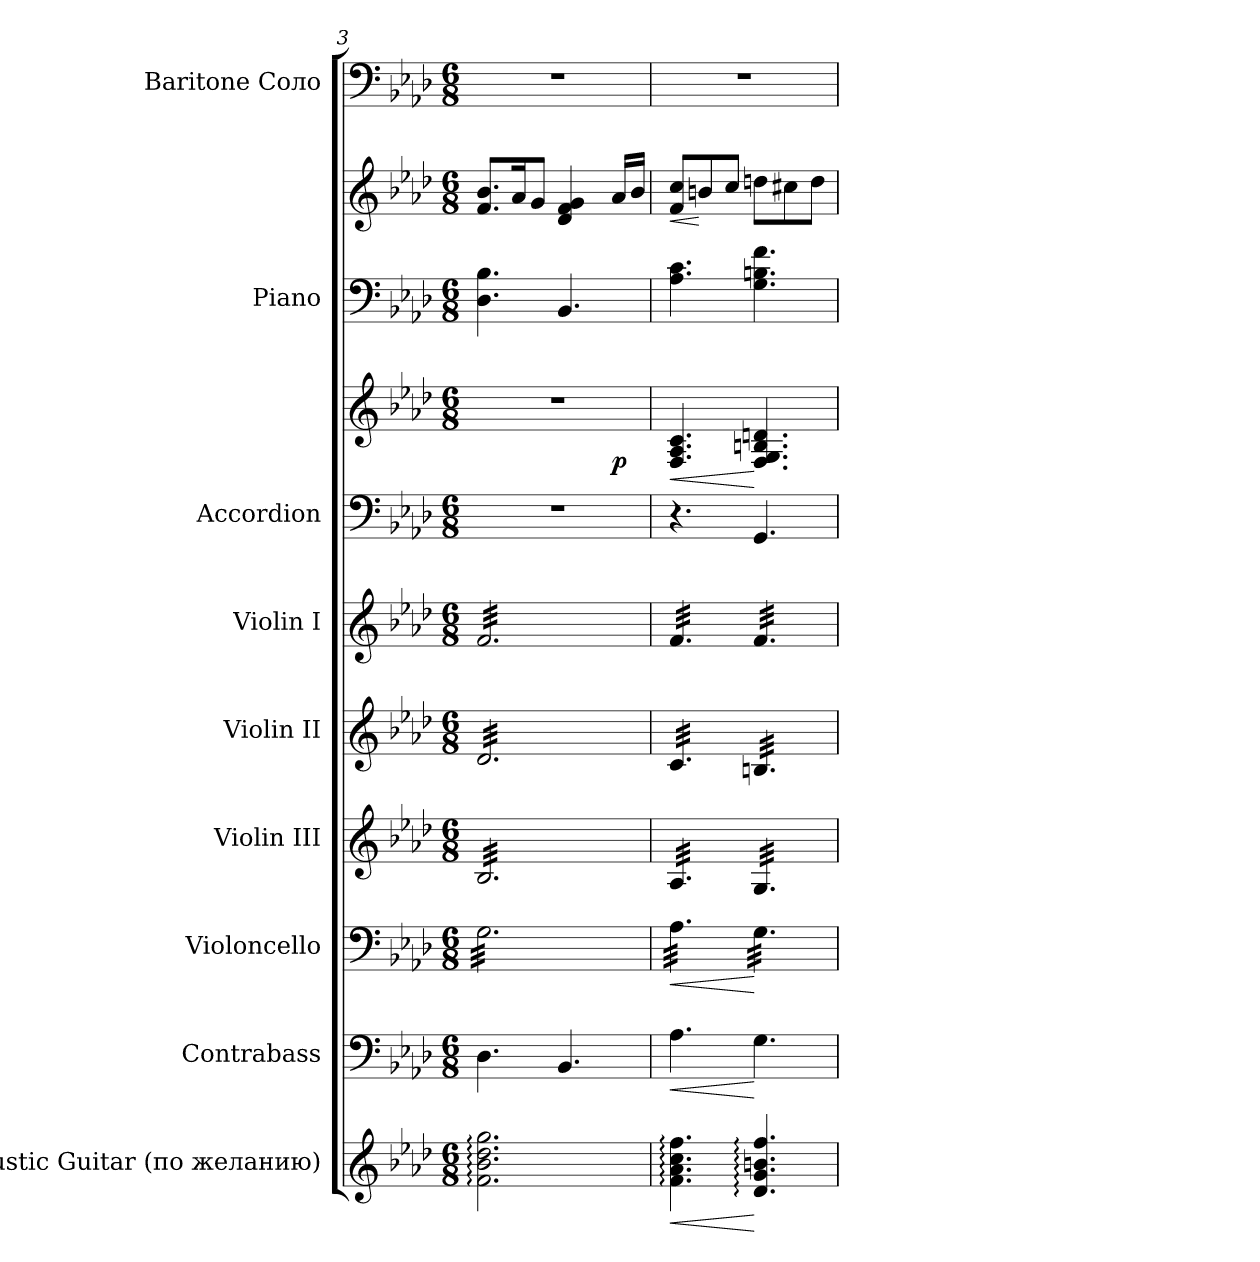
**kern	**dynam	**kern	**dynam	**kern	**dynam	**kern	**kern	**kern	**kern	**kern	**dynam	**kern	**kern	**dynam	**kern
*part9	*part9	*part8	*part8	*part7	*part7	*part6	*part5	*part4	*part3	*part3	*part3	*part2	*part2	*part2	*part1
*staff11	*staff11	*staff10	*staff10	*staff9	*staff9	*staff8	*staff7	*staff6	*staff5	*staff4	*staff4/5	*staff3	*staff2	*staff2/3	*staff1
*I"Acoustic Guitar (по желанию)	*	*I"Contrabass	*	*I"Violoncello	*	*I"Violin III	*I"Violin II	*I"Violin I	*I"Accordion	*	*	*I"Piano	*	*	*I"Baritone Соло
*I'A. Gtr.	*	*I'Cb.	*	*I'Vc.	*	*I'Vln. III	*I'Vln. II	*I'Vln. I	*I'Accord.	*	*	*I'Pno.	*	*	*I'Bar.
*clefG2	*	*clefF4	*	*clefF4	*	*clefG2	*clefG2	*clefG2	*clefF4	*clefG2	*	*clefF4	*clefG2	*	*clefF4
*ITrd7c12	*	*ITrd7c12	*	*	*	*	*	*	*	*	*	*	*	*	*
*k[b-e-a-d-]	*	*k[b-e-a-d-]	*	*k[b-e-a-d-]	*	*k[b-e-a-d-]	*k[b-e-a-d-]	*k[b-e-a-d-]	*k[b-e-a-d-]	*k[b-e-a-d-]	*	*k[b-e-a-d-]	*k[b-e-a-d-]	*	*k[b-e-a-d-]
*f:	*	*f:	*	*f:	*	*f:	*f:	*f:	*f:	*f:	*	*f:	*f:	*	*f:
*M6/8	*	*M6/8	*	*M6/8	*	*M6/8	*M6/8	*M6/8	*M6/8	*M6/8	*	*M6/8	*M6/8	*	*M6/8
=3	=3	=3	=3	=3	=3	=3	=3	=3	=3	=3	=3	=3	=3	=3	=3
!	!	!	!	!	!	!	!	!	!LO:N:vis=1	!LO:N:vis=1	!	!	!	!	!LO:N:vis=1
*	*	*	*	*	*	*	*	*	*	*^	*	*	*	*	*
*	*	*	*	*tremolo	*	*	*	*	*	*	*	*	*	*	*	*
*	*	*	*	*	*	*tremolo	*	*	*	*	*	*	*	*	*	*
*	*	*	*	*	*	*	*tremolo	*	*	*	*	*	*	*	*	*
*	*	*	*	*	*	*	*	*tremolo	*	*	*	*	*	*	*	*
2.Fi\: 2.B-i: 2.d-i: 2.gi:	.	4.DD-i\	.	32Gi\LLL	.	32B-i/LLL	32d-i/LLL	32fi/LLL	2.r	2.r	2ryy	.	4.D-i\ 4.B-i	8.fi/ 8.b-i/L	.	2.r
.	.	.	.	32Gi\	.	32B-i/	32d-i/	32fi/	.	.	.	.	.	.	.	.
.	.	.	.	32Gi\	.	32B-i/	32d-i/	32fi/	.	.	.	.	.	.	.	.
.	.	.	.	32Gi\	.	32B-i/	32d-i/	32fi/	.	.	.	.	.	.	.	.
.	.	.	.	32Gi\	.	32B-i/	32d-i/	32fi/	.	.	.	.	.	.	.	.
.	.	.	.	32Gi\	.	32B-i/	32d-i/	32fi/	.	.	.	.	.	.	.	.
.	.	.	.	32Gi\	.	32B-i/	32d-i/	32fi/	.	.	.	.	.	16a-i/K	.	.
.	.	.	.	32Gi\	.	32B-i/	32d-i/	32fi/	.	.	.	.	.	.	.	.
.	.	.	.	32Gi\	.	32B-i/	32d-i/	32fi/	.	.	.	.	.	8gi/J	.	.
.	.	.	.	32Gi\	.	32B-i/	32d-i/	32fi/	.	.	.	.	.	.	.	.
.	.	.	.	32Gi\	.	32B-i/	32d-i/	32fi/	.	.	.	.	.	.	.	.
.	.	.	.	32Gi\	.	32B-i/	32d-i/	32fi/	.	.	.	.	.	.	.	.
.	.	4.BBB-i/	.	32Gi\	.	32B-i/	32d-i/	32fi/	.	.	.	.	4.BB-i/	4d-i/ 4fi 4gi	.	.
.	.	.	.	32Gi\	.	32B-i/	32d-i/	32fi/	.	.	.	.	.	.	.	.
.	.	.	.	32Gi\	.	32B-i/	32d-i/	32fi/	.	.	.	.	.	.	.	.
.	.	.	.	32Gi\	.	32B-i/	32d-i/	32fi/	.	.	.	.	.	.	.	.
.	.	.	.	32Gi\	.	32B-i/	32d-i/	32fi/	.	.	8ryy	.	.	.	.	.
.	.	.	.	32Gi\	.	32B-i/	32d-i/	32fi/	.	.	.	.	.	.	.	.
.	.	.	.	32Gi\	.	32B-i/	32d-i/	32fi/	.	.	.	.	.	.	.	.
.	.	.	.	32Gi\	.	32B-i/	32d-i/	32fi/	.	.	.	.	.	.	.	.
.	.	.	.	32Gi\	.	32B-i/	32d-i/	32fi/	.	.	8ryy	p	.	16a-i/LL	.	.
.	.	.	.	32Gi\	.	32B-i/	32d-i/	32fi/	.	.	.	.	.	.	.	.
.	.	.	.	32Gi\	.	32B-i/	32d-i/	32fi/	.	.	.	.	.	16b-i/JJ	.	.
.	.	.	.	32Gi\JJJ	.	32B-i/JJJ	32d-i/JJJ	32fi/JJJ	.	.	.	.	.	.	.	.
=4	=4	=4	=4	=4	=4	=4	=4	=4	=4	=4	=4	=4	=4	=4	=4	=4
!	!LO:HP:b	!	!LO:HP:b	!	!LO:HP:b	!	!	!	!	!	!	!LO:HP:b	!	!	!LO:HP:b	!LO:N:vis=1
*	*	*	*	*	*	*	*	*	*	*v	*v	*	*	*	*	*
4.Fi\: 4.A-i: 4.ci: 4.fi:	<	4.AA-i\	<	32A-i\LLL	<	32A-i/LLL	32ci/LLL	32fi/LLL	4.r	4.Fi/ 4.A-i 4.ci	<	4.A-i\ 4.ci	8fi/ 8cci/L	<	2.r
.	.	.	.	32A-i\	.	32A-i/	32ci/	32fi/	.	.	.	.	.	.	.
.	.	.	.	32A-i\	.	32A-i/	32ci/	32fi/	.	.	.	.	.	.	.
.	.	.	.	32A-i\	.	32A-i/	32ci/	32fi/	.	.	.	.	.	.	.
.	.	.	.	32A-i\	.	32A-i/	32ci/	32fi/	.	.	.	.	8bni/	[	.
.	.	.	.	32A-i\	.	32A-i/	32ci/	32fi/	.	.	.	.	.	.	.
.	.	.	.	32A-i\	.	32A-i/	32ci/	32fi/	.	.	.	.	.	.	.
.	.	.	.	32A-i\	.	32A-i/	32ci/	32fi/	.	.	.	.	.	.	.
.	.	.	.	32A-i\	.	32A-i/	32ci/	32fi/	.	.	.	.	8cci/J	.	.
.	.	.	.	32A-i\	.	32A-i/	32ci/	32fi/	.	.	.	.	.	.	.
.	.	.	.	32A-i\	.	32A-i/	32ci/	32fi/	.	.	.	.	.	.	.
.	.	.	.	32A-i\JJJ	.	32A-i/JJJ	32ci/JJJ	32fi/JJJ	.	.	.	.	.	.	.
4.D-i/: 4.Gi: 4.Bni: 4.fi:	[	4.GGi\	[	32Gi\LLL	[	32Gi/LLL	32Bni/LLL	32fi/LLL	4.GGi/	4.Fi/ 4.Gi 4.Bni 4.dni	[	4.Gi\ 4.Bni 4.fi	8ddni\L	.	.
.	.	.	.	32Gi\	.	32Gi/	32Bni/	32fi/	.	.	.	.	.	.	.
.	.	.	.	32Gi\	.	32Gi/	32Bni/	32fi/	.	.	.	.	.	.	.
.	.	.	.	32Gi\	.	32Gi/	32Bni/	32fi/	.	.	.	.	.	.	.
.	.	.	.	32Gi\	.	32Gi/	32Bni/	32fi/	.	.	.	.	8cc#Xi\	.	.
.	.	.	.	32Gi\	.	32Gi/	32Bni/	32fi/	.	.	.	.	.	.	.
.	.	.	.	32Gi\	.	32Gi/	32Bni/	32fi/	.	.	.	.	.	.	.
.	.	.	.	32Gi\	.	32Gi/	32Bni/	32fi/	.	.	.	.	.	.	.
.	.	.	.	32Gi\	.	32Gi/	32Bni/	32fi/	.	.	.	.	8ddi\J	.	.
.	.	.	.	32Gi\	.	32Gi/	32Bni/	32fi/	.	.	.	.	.	.	.
.	.	.	.	32Gi\	.	32Gi/	32Bni/	32fi/	.	.	.	.	.	.	.
.	.	.	.	32Gi\JJJ	.	32Gi/JJJ	32Bni/JJJ	32fi/JJJ	.	.	.	.	.	.	.
*	*	*	*	*	*	*	*	*Xtremolo	*	*	*	*	*	*	*
*	*	*	*	*	*	*	*Xtremolo	*	*	*	*	*	*	*	*
*	*	*	*	*	*	*Xtremolo	*	*	*	*	*	*	*	*	*
*	*	*	*	*Xtremolo	*	*	*	*	*	*	*	*	*	*	*
=	=	=	=	=	=	=	=	=	=	=	=	=	=	=	=
*-	*-	*-	*-	*-	*-	*-	*-	*-	*-	*-	*-	*-	*-	*-	*-
